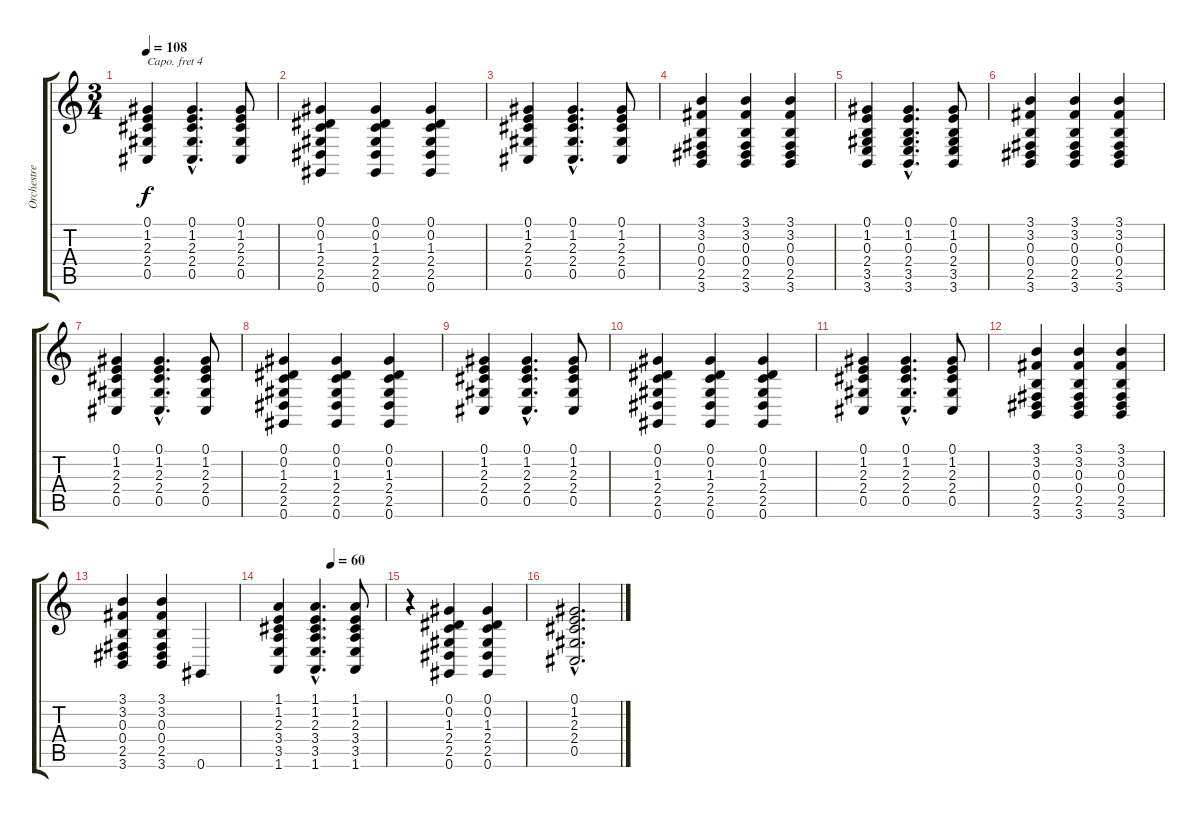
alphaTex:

\track ("Orchestre 1 (pour l'effet)" "Orchestre ") {instrument violin}
\staff {score tabs}
\capo 4
\tuning (E4 B3 G3 D3 A2 E2) {hide}
\ts (3 4)
\tempo 108
\clef g2
\ks c
(0.1 1.2 2.3 2.4 0.5).4{dy f} (0.1{hac} 1.2{hac} 2.3{hac} 2.4{hac} 0.5{hac}).4{d} (0.1 1.2 2.3 2.4 0.5).8 |
(0.1 0.2 1.3 2.4 2.5 0.6).4 (0.1 0.2 1.3 2.4 2.5 0.6).4 (0.1 0.2 1.3 2.4 2.5 0.6).4 |
(0.1 1.2 2.3 2.4 0.5).4 (0.1{hac} 1.2{hac} 2.3{hac} 2.4{hac} 0.5{hac}).4{d} (0.1 1.2 2.3 2.4 0.5).8 |
(3.1 3.2 0.3 0.4 2.5 3.6).4 (3.1 3.2 0.3 0.4 2.5 3.6).4 (3.1 3.2 0.3 0.4 2.5 3.6).4 |
(0.1 1.2 0.3 2.4 3.5 3.6).4 (0.1{hac} 1.2{hac} 0.3{hac} 2.4{hac} 3.5{hac} 3.6{hac}).4{d} (0.1 1.2 0.3 2.4 3.5 3.6).8 |
(3.1 3.2 0.3 0.4 2.5 3.6).4 (3.1 3.2 0.3 0.4 2.5 3.6).4 (3.1 3.2 0.3 0.4 2.5 3.6).4 |
(0.1 1.2 2.3 2.4 0.5).4 (0.1{hac} 1.2{hac} 2.3{hac} 2.4{hac} 0.5{hac}).4{d} (0.1 1.2 2.3 2.4 0.5).8 |
(0.1 0.2 1.3 2.4 2.5 0.6).4 (0.1 0.2 1.3 2.4 2.5 0.6).4 (0.1 0.2 1.3 2.4 2.5 0.6).4 |
(0.1 1.2 2.3 2.4 0.5).4 (0.1{hac} 1.2{hac} 2.3{hac} 2.4{hac} 0.5{hac}).4{d} (0.1 1.2 2.3 2.4 0.5).8 |
(0.1 0.2 1.3 2.4 2.5 0.6).4 (0.1 0.2 1.3 2.4 2.5 0.6).4 (0.1 0.2 1.3 2.4 2.5 0.6).4 |
(0.1 1.2 2.3 2.4 0.5).4 (0.1{hac} 1.2{hac} 2.3{hac} 2.4{hac} 0.5{hac}).4{d} (0.1 1.2 2.3 2.4 0.5).8 |
(3.1 3.2 0.3 0.4 2.5 3.6).4 (3.1 3.2 0.3 0.4 2.5 3.6).4 (3.1 3.2 0.3 0.4 2.5 3.6).4 |
(3.1 3.2 0.3 0.4 2.5 3.6).4 (3.1 3.2 0.3 0.4 2.5 3.6).4 0.6.4 |
\tempo (60 0.5)
(1.1 1.2 2.3 3.4 3.5 1.6).4 (1.1{hac} 1.2{hac} 2.3{hac} 3.4{hac} 3.5{hac} 1.6{hac}).4{d} (1.1 1.2 2.3 3.4 3.5 1.6).8 |
r.4 (0.1 0.2 1.3 2.4 2.5 0.6).4 (0.1 0.2 1.3 2.4 2.5 0.6).4 |
(0.1{hac} 1.2{hac} 2.3{hac} 2.4{hac} 0.5{hac}).2{d}
